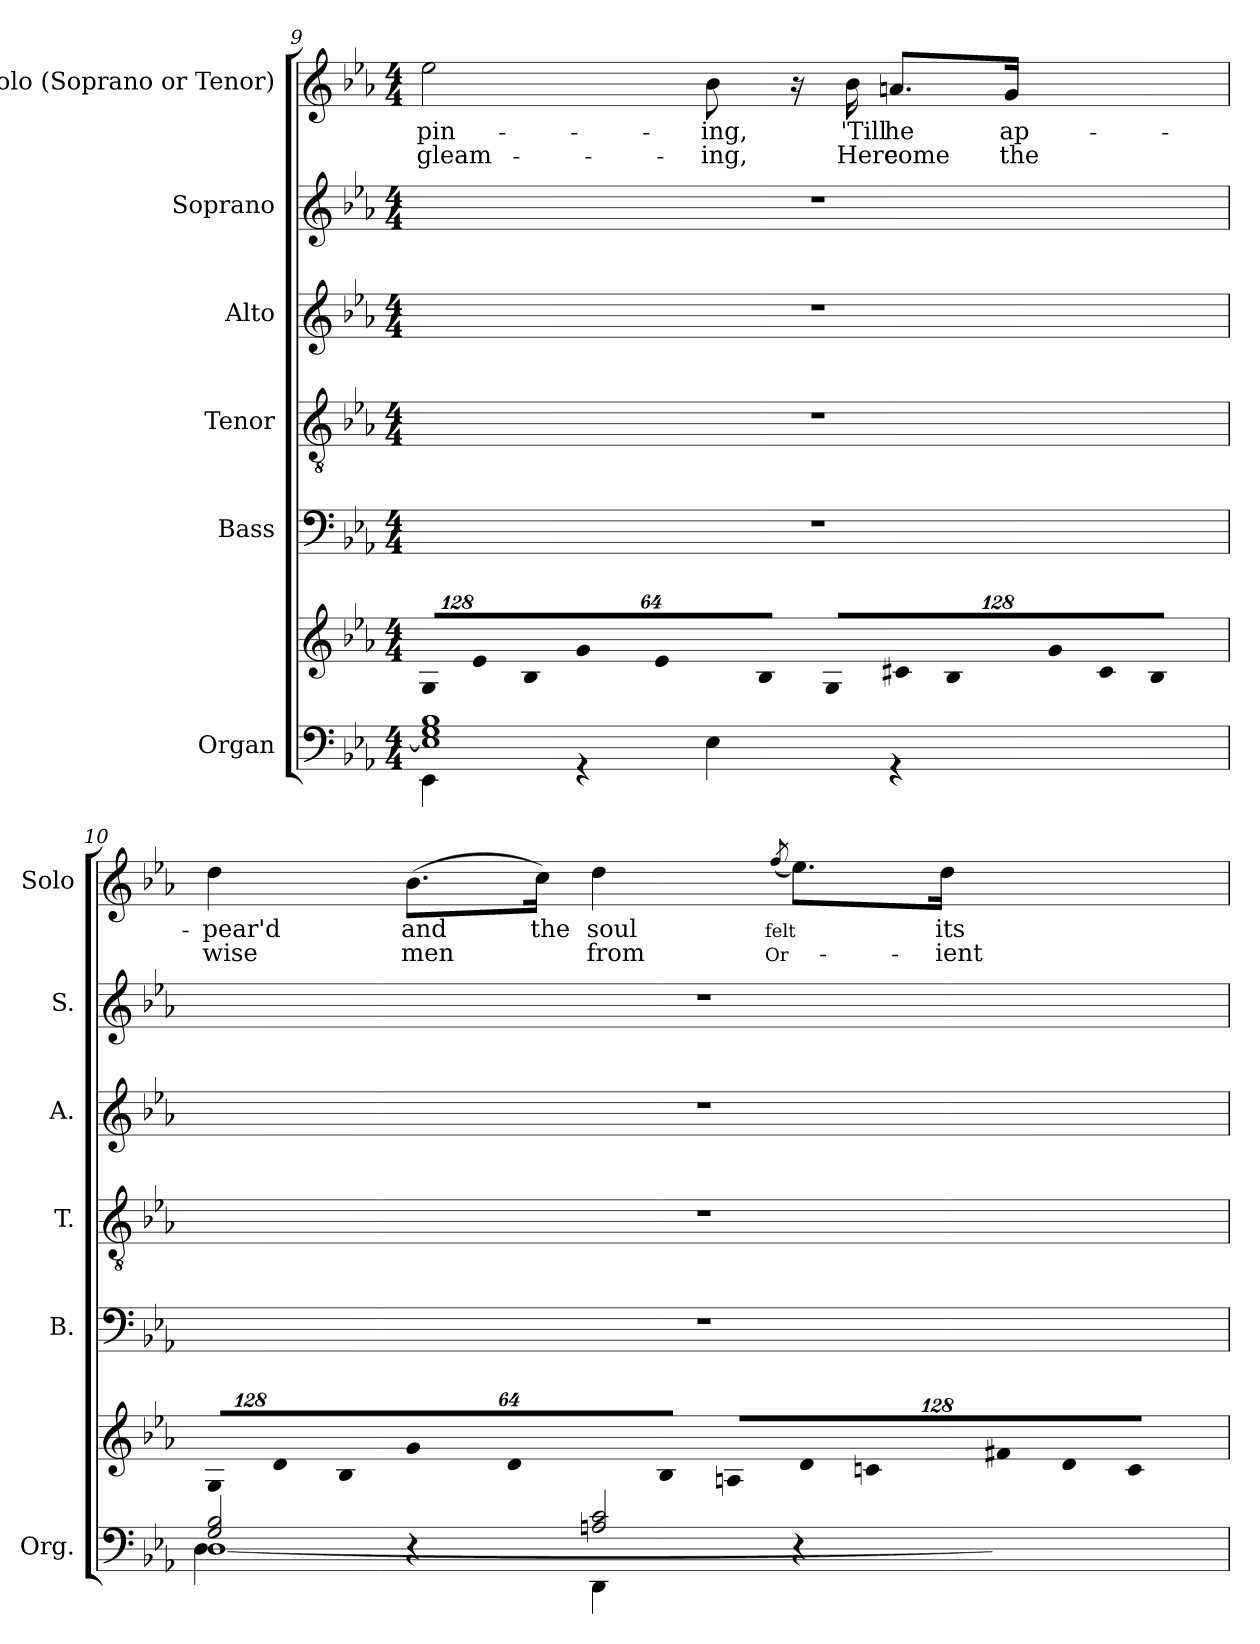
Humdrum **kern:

**kern	**kern	**kern	**kern	**kern	**kern	**kern	**text	**text
*part6	*part6	*part5	*part4	*part3	*part2	*part1	*part1	*part1
*staff7	*staff6	*staff5	*staff4	*staff3	*staff2	*staff1	*staff1	*staff1
*I"Organ	*	*I"Bass	*I"Tenor	*I"Alto	*I"Soprano	*I"Solo  (Soprano or Tenor)	*	*
*I'Org.	*	*I'B.	*I'T.	*I'A.	*I'S.	*I'Solo	*	*
*clefF4	*clefG2	*clefF4	*clefGv2	*clefG2	*clefG2	*clefG2	*	*
*	*	*	*ITrd7c12	*	*	*	*	*
*k[b-e-a-]	*k[b-e-a-]	*k[b-e-a-]	*k[b-e-a-]	*k[b-e-a-]	*k[b-e-a-]	*k[b-e-a-]	*	*
*E-:	*E-:	*E-:	*E-:	*E-:	*E-:	*E-:	*	*
*M4/4	*M4/4	*M4/4	*M4/4	*M4/4	*M4/4	*M4/4	*	*
=9	=9	=9	=9	=9	=9	=9	=9	=9
*^	*	*	*	*	*	*	*	*
*	*	*Xbrackettup	*	*	*	*	*	*	*
!	!	!LO:N:vis=8	!	!	!	!	!	!	!
!	!	!	!	!	!	!	!	!LO:LY:b:color=#000000	!LO:LY:b:color=#000000
1E-i] 1Gi 1B-i	4EE-i\	1024%85Gi/L	1r	1r	1r	1r	2ee-i\	pin-	gleam-
!	!	!LO:N:vis=8	!	!	!	!	!	!	!
.	.	1024%85e-i/	.	.	.	.	.	.	.
!	!	!LO:N:vis=8	!	!	!	!	!	!	!
.	.	512%43B-i/	.	.	.	.	.	.	.
!	!	!LO:N:vis=8	!	!	!	!	!	!	!
.	4r	1024%85gi/	.	.	.	.	.	.	.
!	!	!LO:N:vis=8	!	!	!	!	!	!	!
.	.	1024%85e-i/	.	.	.	.	.	.	.
!	!	!LO:N:vis=8	!	!	!	!	!	!	!
.	.	512%43B-i/J	.	.	.	.	.	.	.
!	!	!LO:N:vis=8	!	!	!	!	!	!	!
!	!	!	!	!	!	!	!	!LO:LY:b:color=#000000	!LO:LY:b:color=#000000
.	4E-i\	1024%85Gi/L	.	.	.	.	8b-i\	-ing,	-ing,
!	!	!LO:N:vis=8	!	!	!	!	!	!	!
.	.	1024%85c#Xi/	.	.	.	.	.	.	.
.	.	.	.	.	.	.	16r	.	.
!	!	!LO:N:vis=8	!	!	!	!	!	!	!
.	.	512%43B-i/	.	.	.	.	.	.	.
!	!	!	!	!	!	!	!	!LO:LY:b:color=#000000	!LO:LY:b:color=#000000
.	.	.	.	.	.	.	16b-i\	'Till	Here
!	!	!LO:N:vis=8	!	!	!	!	!	!	!
!	!	!	!	!	!	!	!	!LO:LY:b:color=#000000	!LO:LY:b:color=#000000
.	4r	1024%85gi/	.	.	.	.	8.ani/L	he	come
!	!	!LO:N:vis=8	!	!	!	!	!	!	!
.	.	1024%85c#i/	.	.	.	.	.	.	.
!	!	!LO:N:vis=8	!	!	!	!	!	!	!
.	.	512%43B-i/J	.	.	.	.	.	.	.
!	!	!	!	!	!	!	!	!LO:LY:b:color=#000000	!LO:LY:b:color=#000000
.	.	.	.	.	.	.	16gi/Jk	ap-	the
=10	=10	=10	=10	=10	=10	=10	=10	=10	=10
*	*^	*	*	*	*	*	*	*	*
!	!	!	!LO:N:vis=8	!	!	!	!	!	!	!
!	!	!	!	!	!	!	!	!	!LO:LY:b:color=#000000	!LO:LY:b:color=#000000
2Gi/ 2B-i	[<1Di	4Di\	1024%85Gi/L	1r	1r	1r	1r	4ddi\	-pear'd	wise
!	!	!	!LO:N:vis=8	!	!	!	!	!	!	!
.	.	.	1024%85di/	.	.	.	.	.	.	.
!	!	!	!LO:N:vis=8	!	!	!	!	!	!	!
.	.	.	512%43B-i/	.	.	.	.	.	.	.
!	!	!	!LO:N:vis=8	!	!	!	!	!	!	!
!	!	!	!	!	!	!	!	!	!LO:LY:b:color=#000000	!LO:LY:b:color=#000000
.	.	4r	1024%85gi/	.	.	.	.	(8.b-i\L	and	men
!	!	!	!LO:N:vis=8	!	!	!	!	!	!	!
.	.	.	1024%85di/	.	.	.	.	.	.	.
!	!	!	!LO:N:vis=8	!	!	!	!	!	!	!
.	.	.	512%43B-i/J	.	.	.	.	.	.	.
!	!	!	!	!	!	!	!	!	!LO:LY:b:color=#000000	!
.	.	.	.	.	.	.	.	16cci\Jk)	the	.
!	!	!	!LO:N:vis=8	!	!	!	!	!	!	!
!	!	!	!	!	!	!	!	!	!LO:LY:b:color=#000000	!LO:LY:b:color=#000000
2Ani/ 2ci	.	4DDi\	1024%85Ani/L	.	.	.	.	4ddi\	soul	from
!	!	!	!LO:N:vis=8	!	!	!	!	!	!	!
.	.	.	1024%85di/	.	.	.	.	.	.	.
!	!	!	!LO:N:vis=8	!	!	!	!	!	!	!
.	.	.	512%43cni/	.	.	.	.	.	.	.
!	!	!	!	!	!	!	!	!	!LO:LY:b:color=#000000	!LO:LY:b:color=#000000
.	.	.	.	.	.	.	.	(8qffi/	felt	Or-
!	!	!	!LO:N:vis=8	!	!	!	!	!	!	!
.	.	4r	1024%85f#Xi/	.	.	.	.	8.ee-i\L)	.	.
!	!	!	!LO:N:vis=8	!	!	!	!	!	!	!
.	.	.	1024%85di/	.	.	.	.	.	.	.
!	!	!	!LO:N:vis=8	!	!	!	!	!	!	!
.	.	.	512%43ci/J	.	.	.	.	.	.	.
!	!	!	!	!	!	!	!	!	!LO:LY:b:color=#000000	!LO:LY:b:color=#000000
.	.	.	.	.	.	.	.	16ddi\Jk	its	-ient
*v	*v	*v	*	*	*	*	*	*	*	*
=	=	=	=	=	=	=	=	=
*-	*-	*-	*-	*-	*-	*-	*-	*-
